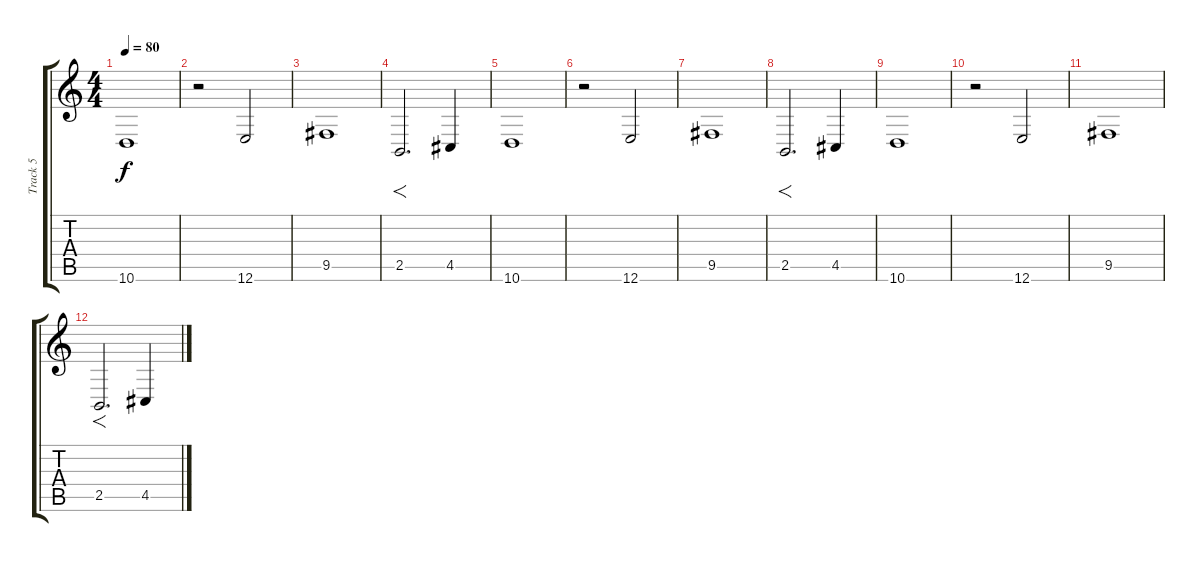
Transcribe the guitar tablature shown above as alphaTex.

\track ("Track 5" "Track 5") {instrument viola}
\staff {score tabs}
\tuning (E4 B3 G3 D3 A2 E2) {hide}
\ts (4 4)
\tempo 80
\clef g2
\ks c
10.6.1{dy f} |
r.2 12.6.2 |
9.5.1 |
2.5.2{f d} 4.5.4 |
10.6.1 |
r.2 12.6.2 |
9.5.1 |
2.5.2{f d} 4.5.4 |
10.6.1 |
r.2 12.6.2 |
9.5.1 |
2.5.2{f d} 4.5.4
